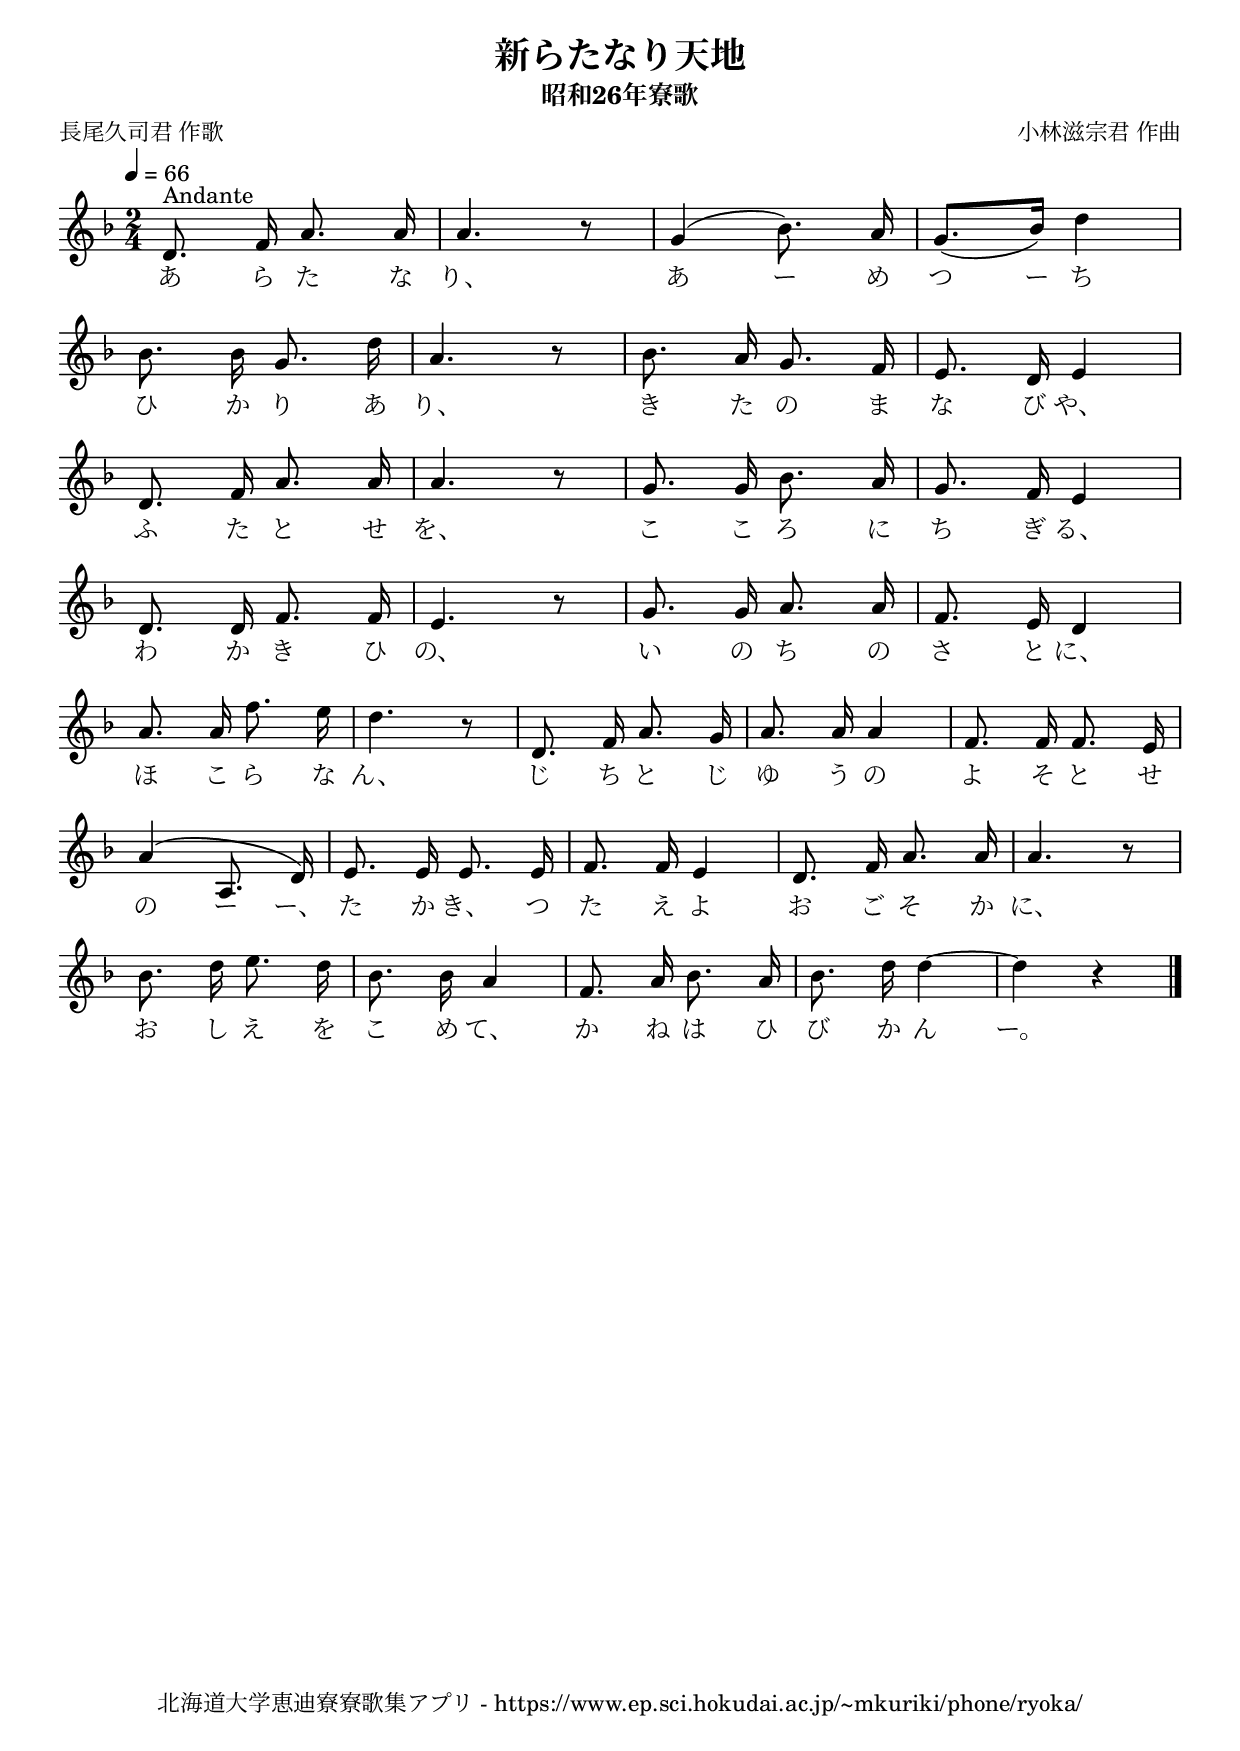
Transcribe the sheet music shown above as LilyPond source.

\version "2.18.2"

\paper {indent = 0}

\header {
  title = "新らたなり天地"
  subtitle = "昭和26年寮歌"
  composer = "小林滋宗君 作曲"
  poet = "長尾久司君 作歌"
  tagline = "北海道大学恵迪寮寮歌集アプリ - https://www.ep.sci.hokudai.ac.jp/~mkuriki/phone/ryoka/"
}


melody = \relative c'{
  \tempo 4 = 66
  \autoBeamOff
  \numericTimeSignature
  \override BreathingSign.text = \markup { \musicglyph #"scripts.upedaltoe" } % ブレスの記号指定
  \key d \minor 
  \time 2/4
  \set melismaBusyProperties = #'()
  d8.^\markup "Andante" f16 a8. a16 |
  a4. r8 |
  g4 (bes8.) a16 |
  g8. [(bes16)] d4 | \break
  bes8. bes16 g8. d'16 |
  a4. r8 |
  bes8. a16 g8. f16 |
  e8. d16 e4 | \break
  d8. f16 a8. a16 |
  a4. r8 |
  g8. g16 bes8. a16 |
  g8. f16 e4 | \break
  %d8. f16 a8. a16 |
  %a4. r8 ||
  %g8. g16 bes8. a16 |
  %g8. f16 e4 | \break
  d8. d16 f8. f16 |
  e4. r8 |
  g8. g16 a8. a16 |
  f8. e16 d4 | \break
  a'8. a16 f'8. e16 |
  d4. r8 |
  d,8. f16 a8. g16 |
  a8. a16 a4 |
  f8. f16 f8. e16 | \break
  a4 ^(a,8. d16) |
  e8. e16 e8. e16 |
  f8. f16 e4 |
  d8. f16 a8. a16 |
  a4. r8 | \break
  bes8. d16 e8. d16 |
  bes8. bes16 a4 |
  f8. a16 bes8. a16 |
  bes8. d16 d4 ~ |
  d4 r4 |
  \bar "|."
}

text = \lyricmode {
  あ ら た な り、 あ ー め つ ー ち
  ひ か り あ り、 き た の ま な び や、
  ふ た と せ を、 こ こ ろ に ち ぎ る、
  わ か き ひ の、 い の ち の さ と に、
  ほ こ ら な ん、 じ ち と じ ゆ う の よ そ と せ
  の ー ー、 た か き、 つ た え よ お ご そ か に、
  お し え を こ め て、 か ね は ひ び か ん ー。
}



\score {
  <<
    % ギターコード
    %{
    \new ChordNames \with {midiInstrument = #"acoustic guitar (nylon)"}{
      \set chordChanges = ##t
      \harmony
    }
    %}
    
    % メロディーライン
    \new Voice = "one"{\melody}
    % 歌詞
    \new Lyrics \lyricsto "one" \text
    % 太鼓
    % \new DrumStaff \with{
    %   \remove "Time_signature_engraver"
    %   drumStyleTable = #percussion-style
    %   \override StaffSymbol.line-count = #1
    %   \hide Stem
    % }
    % \drum
  >>
  
\midi {}
\layout {
  \context {
    \Score
    \remove "Bar_number_engraver"
  }
}

}

